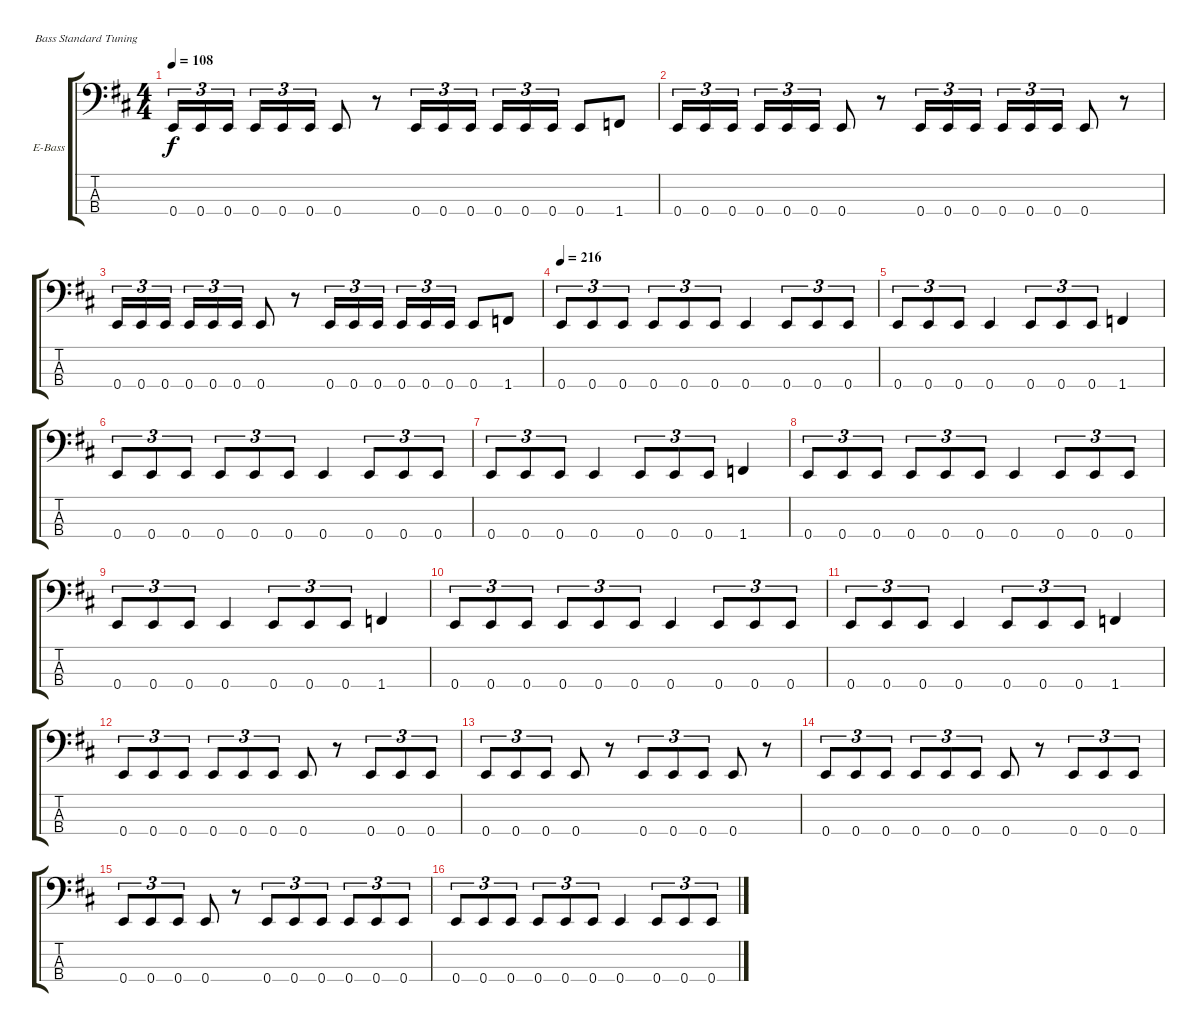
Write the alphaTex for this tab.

\bracketExtendMode groupsimilarinstruments
\firstSystemTrackNameOrientation horizontal
\otherSystemsTrackNameOrientation horizontal
\track ("Bass" "E-Bass") {instrument electricbasspick}
\staff {score tabs}
\tuning (G2 D2 A1 E1)
\ts (4 4)
\tempo 108
\clef f4
\scale
1.06305
\ks d
0.4.16{tu (3 2) dy f} 0.4.16{tu (3 2)} 0.4.16{tu (3 2)} 0.4.16{tu (3 2)} 0.4.16{tu (3 2)} 0.4.16{tu (3 2)} 0.4.8 r.8 0.4.16{tu (3 2)} 0.4.16{tu (3 2)} 0.4.16{tu (3 2)} 0.4.16{tu (3 2)} 0.4.16{tu (3 2)} 0.4.16{tu (3 2)} 0.4.8 1.4.8 |
\scale
0.936948 0.4.16{tu (3 2)} 0.4.16{tu (3 2)} 0.4.16{tu (3 2)} 0.4.16{tu (3 2)} 0.4.16{tu (3 2)} 0.4.16{tu (3 2)} 0.4.8 r.8 0.4.16{tu (3 2)} 0.4.16{tu (3 2)} 0.4.16{tu (3 2)} 0.4.16{tu (3 2)} 0.4.16{tu (3 2)} 0.4.16{tu (3 2)} 0.4.8 r.8 |
\scale
1.06305 0.4.16{tu (3 2)} 0.4.16{tu (3 2)} 0.4.16{tu (3 2)} 0.4.16{tu (3 2)} 0.4.16{tu (3 2)} 0.4.16{tu (3 2)} 0.4.8 r.8 0.4.16{tu (3 2)} 0.4.16{tu (3 2)} 0.4.16{tu (3 2)} 0.4.16{tu (3 2)} 0.4.16{tu (3 2)} 0.4.16{tu (3 2)} 0.4.8 1.4.8 |
\tempo 216
\scale
0.936948 0.4.8{tu (3 2)} 0.4.8{tu (3 2)} 0.4.8{tu (3 2)} 0.4.8{tu (3 2)} 0.4.8{tu (3 2)} 0.4.8{tu (3 2)} 0.4.4 0.4.8{tu (3 2)} 0.4.8{tu (3 2)} 0.4.8{tu (3 2)} |
\scale
1.06305 0.4.8{tu (3 2)} 0.4.8{tu (3 2)} 0.4.8{tu (3 2)} 0.4.4 0.4.8{tu (3 2)} 0.4.8{tu (3 2)} 0.4.8{tu (3 2)} 1.4.4 |
\scale
0.936948 0.4.8{tu (3 2)} 0.4.8{tu (3 2)} 0.4.8{tu (3 2)} 0.4.8{tu (3 2)} 0.4.8{tu (3 2)} 0.4.8{tu (3 2)} 0.4.4 0.4.8{tu (3 2)} 0.4.8{tu (3 2)} 0.4.8{tu (3 2)} |
\scale
1.06305 0.4.8{tu (3 2)} 0.4.8{tu (3 2)} 0.4.8{tu (3 2)} 0.4.4 0.4.8{tu (3 2)} 0.4.8{tu (3 2)} 0.4.8{tu (3 2)} 1.4.4 |
\scale
0.936948 0.4.8{tu (3 2)} 0.4.8{tu (3 2)} 0.4.8{tu (3 2)} 0.4.8{tu (3 2)} 0.4.8{tu (3 2)} 0.4.8{tu (3 2)} 0.4.4 0.4.8{tu (3 2)} 0.4.8{tu (3 2)} 0.4.8{tu (3 2)} |
\scale
1.06305 0.4.8{tu (3 2)} 0.4.8{tu (3 2)} 0.4.8{tu (3 2)} 0.4.4 0.4.8{tu (3 2)} 0.4.8{tu (3 2)} 0.4.8{tu (3 2)} 1.4.4 |
\scale
0.936948 0.4.8{tu (3 2)} 0.4.8{tu (3 2)} 0.4.8{tu (3 2)} 0.4.8{tu (3 2)} 0.4.8{tu (3 2)} 0.4.8{tu (3 2)} 0.4.4 0.4.8{tu (3 2)} 0.4.8{tu (3 2)} 0.4.8{tu (3 2)} |
\scale
1.06305 0.4.8{tu (3 2)} 0.4.8{tu (3 2)} 0.4.8{tu (3 2)} 0.4.4 0.4.8{tu (3 2)} 0.4.8{tu (3 2)} 0.4.8{tu (3 2)} 1.4.4 |
\scale
0.936948 0.4.8{tu (3 2)} 0.4.8{tu (3 2)} 0.4.8{tu (3 2)} 0.4.8{tu (3 2)} 0.4.8{tu (3 2)} 0.4.8{tu (3 2)} 0.4.8 r.8 0.4.8{tu (3 2)} 0.4.8{tu (3 2)} 0.4.8{tu (3 2)} |
\scale
1.06305 0.4.8{tu (3 2)} 0.4.8{tu (3 2)} 0.4.8{tu (3 2)} 0.4.8 r.8 0.4.8{tu (3 2)} 0.4.8{tu (3 2)} 0.4.8{tu (3 2)} 0.4.8 r.8 |
\scale
0.936948 0.4.8{tu (3 2)} 0.4.8{tu (3 2)} 0.4.8{tu (3 2)} 0.4.8{tu (3 2)} 0.4.8{tu (3 2)} 0.4.8{tu (3 2)} 0.4.8 r.8 0.4.8{tu (3 2)} 0.4.8{tu (3 2)} 0.4.8{tu (3 2)} |
\scale
1.06305 0.4.8{tu (3 2)} 0.4.8{tu (3 2)} 0.4.8{tu (3 2)} 0.4.8 r.8 0.4.8{tu (3 2)} 0.4.8{tu (3 2)} 0.4.8{tu (3 2)} 0.4.8{tu (3 2)} 0.4.8{tu (3 2)} 0.4.8{tu (3 2)} |
\scale
0.936948 0.4.8{tu (3 2)} 0.4.8{tu (3 2)} 0.4.8{tu (3 2)} 0.4.8{tu (3 2)} 0.4.8{tu (3 2)} 0.4.8{tu (3 2)} 0.4.4 0.4.8{tu (3 2)} 0.4.8{tu (3 2)} 0.4.8{tu (3 2)}
